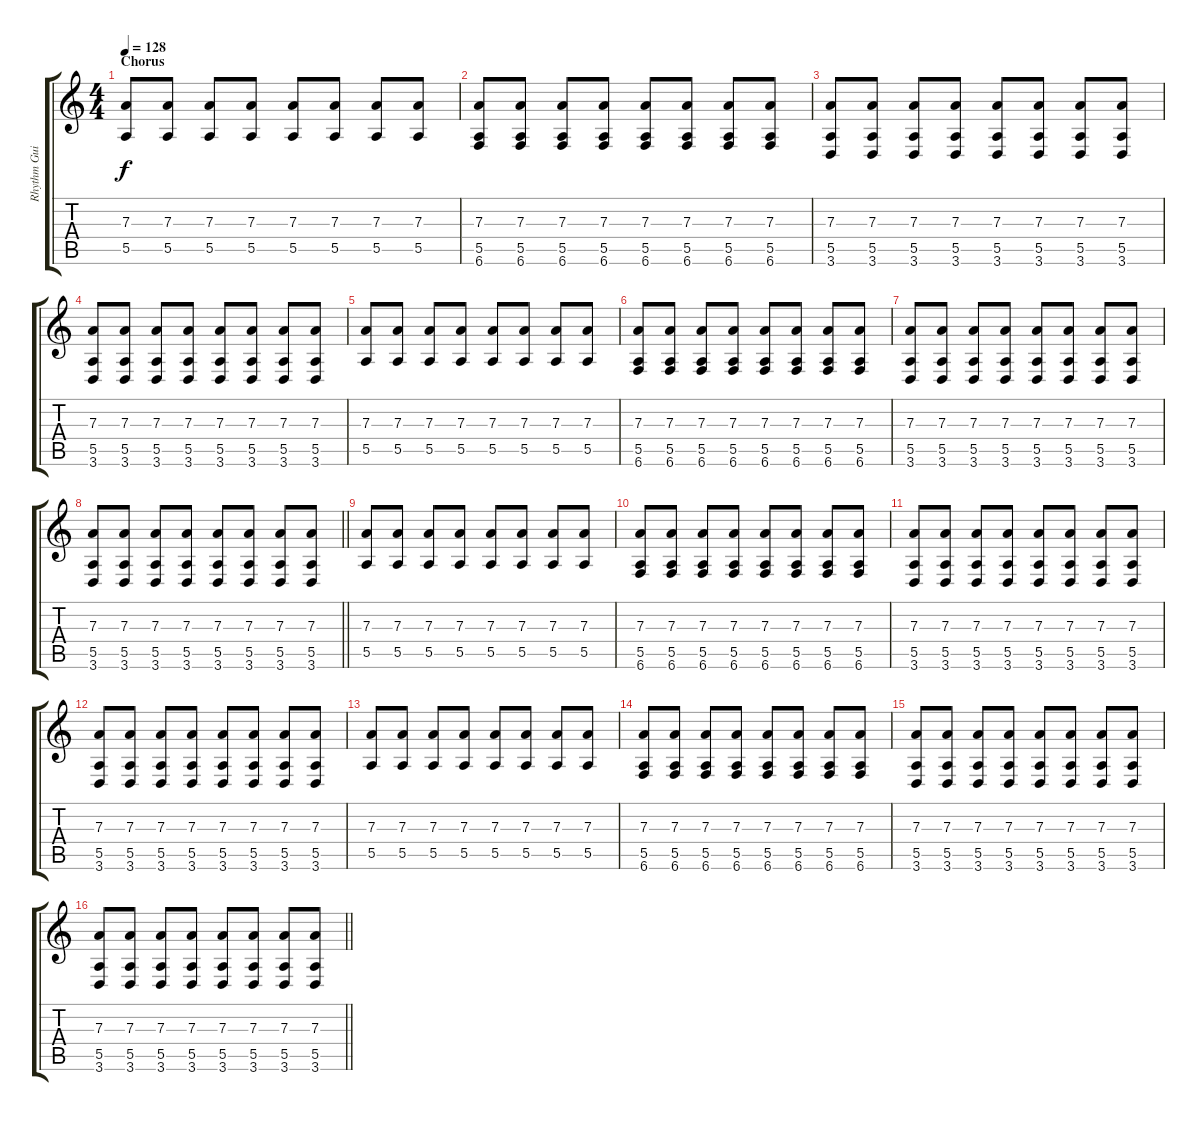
\track ("Rhythm Guitar" "Rhythm Gui") {instrument distortionguitar}
\staff {score tabs}
\tuning (B3 Gb3 D3 A2 E2 B1) {hide}
\ts (4 4)
\section ("" "Chorus")
\tempo 128
\clef g2
\ks c
(7.3 5.5).8{dy f} (7.3 5.5).8 (7.3 5.5).8 (7.3 5.5).8 (7.3 5.5).8 (7.3 5.5).8 (7.3 5.5).8 (7.3 5.5).8 |
(7.3 5.5 6.6).8 (7.3 5.5 6.6).8 (7.3 5.5 6.6).8 (7.3 5.5 6.6).8 (7.3 5.5 6.6).8 (7.3 5.5 6.6).8 (7.3 5.5 6.6).8 (7.3 5.5 6.6).8 |
(7.3 5.5 3.6).8 (7.3 5.5 3.6).8 (7.3 5.5 3.6).8 (7.3 5.5 3.6).8 (7.3 5.5 3.6).8 (7.3 5.5 3.6).8 (7.3 5.5 3.6).8 (7.3 5.5 3.6).8 |
(7.3 5.5 3.6).8 (7.3 5.5 3.6).8 (7.3 5.5 3.6).8 (7.3 5.5 3.6).8 (7.3 5.5 3.6).8 (7.3 5.5 3.6).8 (7.3 5.5 3.6).8 (7.3 5.5 3.6).8 |
(7.3 5.5).8 (7.3 5.5).8 (7.3 5.5).8 (7.3 5.5).8 (7.3 5.5).8 (7.3 5.5).8 (7.3 5.5).8 (7.3 5.5).8 |
(7.3 5.5 6.6).8 (7.3 5.5 6.6).8 (7.3 5.5 6.6).8 (7.3 5.5 6.6).8 (7.3 5.5 6.6).8 (7.3 5.5 6.6).8 (7.3 5.5 6.6).8 (7.3 5.5 6.6).8 |
(7.3 5.5 3.6).8 (7.3 5.5 3.6).8 (7.3 5.5 3.6).8 (7.3 5.5 3.6).8 (7.3 5.5 3.6).8 (7.3 5.5 3.6).8 (7.3 5.5 3.6).8 (7.3 5.5 3.6).8 |
\barLineRight lightlight
(7.3 5.5 3.6).8 (7.3 5.5 3.6).8 (7.3 5.5 3.6).8 (7.3 5.5 3.6).8 (7.3 5.5 3.6).8 (7.3 5.5 3.6).8 (7.3 5.5 3.6).8 (7.3 5.5 3.6).8 |
\section ("" "")
(7.3 5.5).8 (7.3 5.5).8 (7.3 5.5).8 (7.3 5.5).8 (7.3 5.5).8 (7.3 5.5).8 (7.3 5.5).8 (7.3 5.5).8 |
(7.3 5.5 6.6).8 (7.3 5.5 6.6).8 (7.3 5.5 6.6).8 (7.3 5.5 6.6).8 (7.3 5.5 6.6).8 (7.3 5.5 6.6).8 (7.3 5.5 6.6).8 (7.3 5.5 6.6).8 |
(7.3 5.5 3.6).8 (7.3 5.5 3.6).8 (7.3 5.5 3.6).8 (7.3 5.5 3.6).8 (7.3 5.5 3.6).8 (7.3 5.5 3.6).8 (7.3 5.5 3.6).8 (7.3 5.5 3.6).8 |
(7.3 5.5 3.6).8 (7.3 5.5 3.6).8 (7.3 5.5 3.6).8 (7.3 5.5 3.6).8 (7.3 5.5 3.6).8 (7.3 5.5 3.6).8 (7.3 5.5 3.6).8 (7.3 5.5 3.6).8 |
(7.3 5.5).8 (7.3 5.5).8 (7.3 5.5).8 (7.3 5.5).8 (7.3 5.5).8 (7.3 5.5).8 (7.3 5.5).8 (7.3 5.5).8 |
(7.3 5.5 6.6).8 (7.3 5.5 6.6).8 (7.3 5.5 6.6).8 (7.3 5.5 6.6).8 (7.3 5.5 6.6).8 (7.3 5.5 6.6).8 (7.3 5.5 6.6).8 (7.3 5.5 6.6).8 |
(7.3 5.5 3.6).8 (7.3 5.5 3.6).8 (7.3 5.5 3.6).8 (7.3 5.5 3.6).8 (7.3 5.5 3.6).8 (7.3 5.5 3.6).8 (7.3 5.5 3.6).8 (7.3 5.5 3.6).8 |
\barLineRight lightlight
(7.3 5.5 3.6).8 (7.3 5.5 3.6).8 (7.3 5.5 3.6).8 (7.3 5.5 3.6).8 (7.3 5.5 3.6).8 (7.3 5.5 3.6).8 (7.3 5.5 3.6).8 (7.3 5.5 3.6).8
